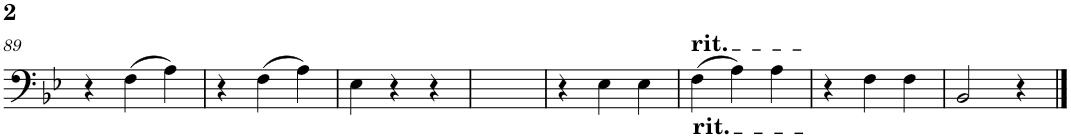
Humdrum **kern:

**kern	**kern	**dynam	**kern
*part3	*part2	*part2	*part1
*staff3	*staff2	*staff2	*staff1
*I"Violoncelle	*I"Violoncelle	*	*I"Violoncelle
*I'Vlc	*I'Vlc	*	*I'Vlc
!!LO:PB:g=z
*clefF4	*clefF4	*	*clefF4
*k[b-e-]	*k[b-e-]	*	*k[b-e-]
*M3/4	*M3/4	*	*M3/4
=89	=89	=89	=89
!	!	!LO:HP:b	!
2BB-	(2.d	<	4r
.	.	.	(4F\
4r	.	.	4A\)
=90	=90	=90	=90
2C	2c	.	4r
.	.	.	(4F\
4r	4B-)	.	4A\)
=91	=91	=91	=91
4G	4B-	.	4E-\
4r	(4a	.	4r
4r	4g)	.	4r
=92	=92	=92	=92
2.ryy	(4d	.	2.ryy
.	4e-	[	.
!	!	!LO:HP:b	!
.	4G)	>	.
=93	=93	=93	=93
4r	(2.c	.	4r
4BB-	.	.	4E-\
4BB-	.	.	4E-\
=94	=94	=94	=94
!	!	!	!LO:TX:a:t=rit.
!	!	!	!LO:TX:b:t=rit.
4r	2.d)	.	(4F\
4E-	.	.	4A\)
4E-	.	.	4A\
=95	=95	=95	=95
4r	[2.B-	.	4r
4D	.	.	4F\
4D	.	.	4F\
=96	=96	=96	=96
2D	2B-]	.	2BB-/
4r	4r	]	4r
==	==	==	==
*-	*-	*-	*-
